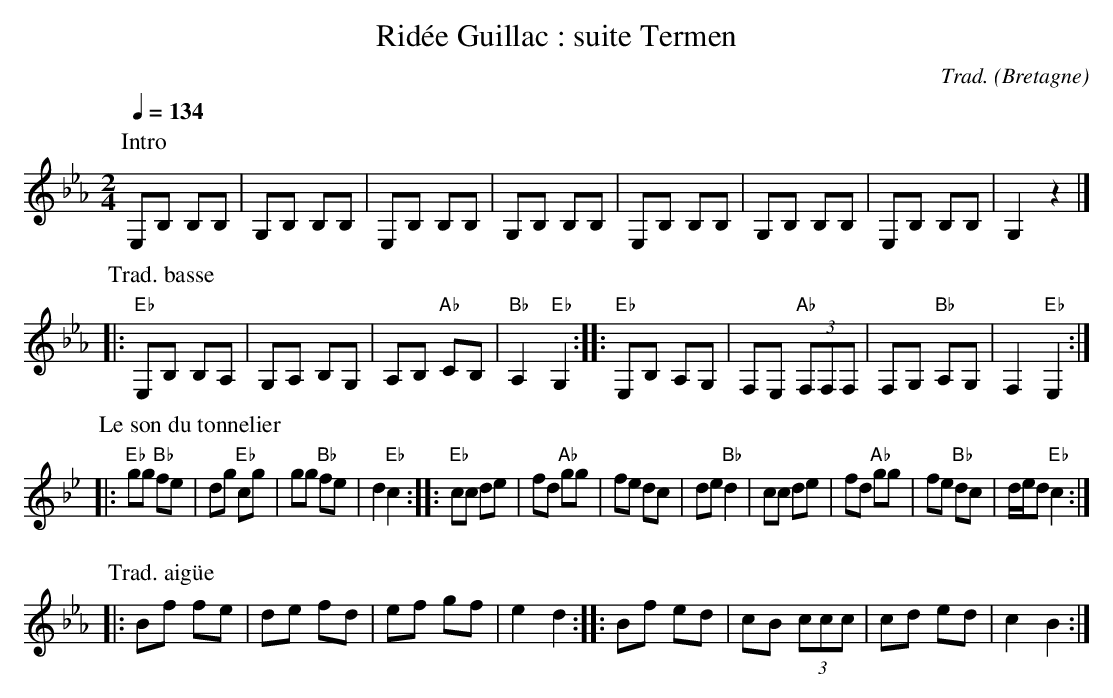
X:1
T:Ridée Guillac : suite Termen
C:Trad.
O:Bretagne
M:2/4
L:1/8
Q:1/4=134
K:Ebmaj clef=treble
P:Intro
E,B, B,B, |\
G,B, B,B, | E,B, B,B, | G,B, B,B, |\
E,B, B,B, | G,B, B,B, | E,B, B,B, | G,2 z2 |]
%%vskip 1
P:Trad. basse
|: "Eb"E,B, B,A, |\
G,A, B,G, | A,B, "Ab"CB, | "Bb"A,2 "Eb"G,2 ::\
 "Eb"E,B, A,G, | F,E, "Ab"(3F,F,F, | F,G, "Bb"A,G, | F,2 "Eb"E,2 :|
%%vskip 1
K:Bbmaj
P:Le son du tonnelier
|: "Eb"gg "Bb"fe |\
dg "Eb"cg | gg "Bb"fe | d2 "Eb"c2 ::\
 "Eb"cc de | fd "Ab"gg | fe dc | de "Bb"d2 |\
cc de | fd "Ab"gg | fe "Bb"dc | d/e/d "Eb"c2 :|
%%vskip 1
K:Ebmaj
P:Trad. aigüe
|: Bf fe |\
de fd | ef gf | e2 d2 :: Bf ed | cB (3ccc | cd ed | c2 B2 :|
